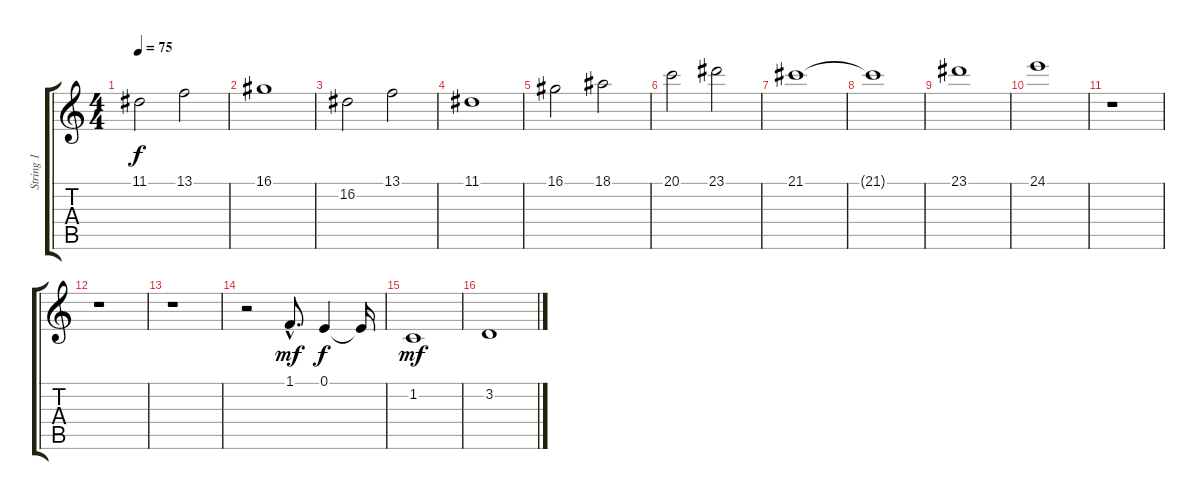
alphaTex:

\track ("String 1" "String 1") {instrument stringensemble1}
\staff {score tabs}
\tuning (E4 B3 G3 D3 A2 E2) {hide}
\ts (4 4)
\tempo 75
\clef g2
\ks c
11.1.2{dy f} 13.1.2 |
16.1.1 |
16.2.2 13.1.2 |
11.1.1 |
16.1.2 18.1.2 |
20.1.2 23.1.2 |
21.1.1 |
21.1{t}.1 |
23.1.1 |
24.1.1 |
r.1 |
r.1 |
r.1 |
r.2 1.1{hac}.8{d dy mf} 0.1.4{dy f} 0.1{t}.16 |
1.2.1{dy mf} |
3.2.1
